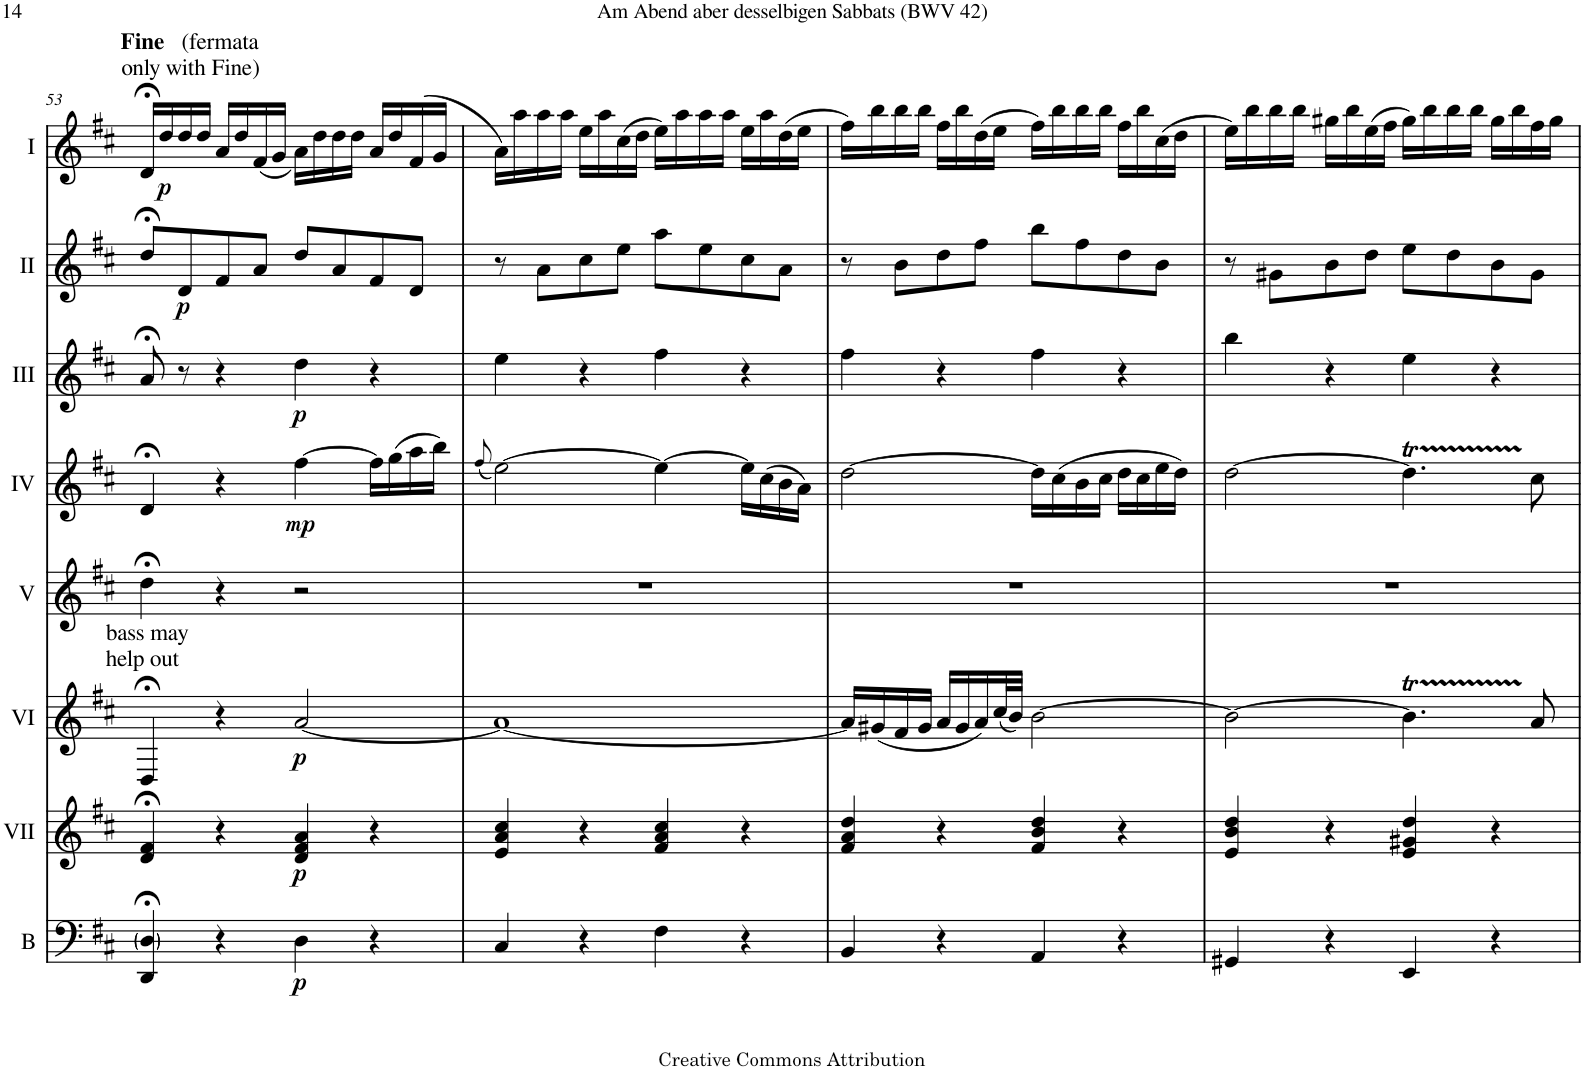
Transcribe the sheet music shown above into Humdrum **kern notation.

**kern	**dynam	**kern	**dynam	**kern	**dynam	**kern	**kern	**dynam	**kern	**dynam	**kern	**dynam	**kern	**dynam
*part8	*part8	*part7	*part7	*part6	*part6	*part5	*part4	*part4	*part3	*part3	*part2	*part2	*part1	*part1
*staff8	*staff8	*staff7	*staff7	*staff6	*staff6	*staff5	*staff4	*staff4	*staff3	*staff3	*staff2	*staff2	*staff1	*staff1
*I"Bass	*	*I"Acc. 7	*	*I"Acc. 6	*	*I"Acc. 5	*I"Acc. 4	*	*I"Acc. 3	*	*I"Acc. 2	*	*I"Acc. 1	*
*I'B	*	*	*	*	*	*	*	*	*	*	*	*	*	*
!!LO:PB:g=z
*clefF4	*	*clefG2	*	*clefG2	*	*clefG2	*clefG2	*	*clefG2	*	*clefG2	*	*clefG2	*
*Trd7c12	*	*	*	*Trd7c12	*	*	*	*	*Trd7c12	*	*	*	*	*
*k[f#c#]	*	*k[f#c#]	*	*k[f#c#]	*	*k[f#c#]	*k[f#c#]	*	*k[f#c#]	*	*k[f#c#]	*	*k[f#c#]	*
*M2/2	*	*M2/2	*	*M2/2	*	*M2/2	*M2/2	*	*M2/2	*	*M2/2	*	*M2/2	*
*met(c|)	*	*met(c|)	*	*met(c|)	*	*met(c|)	*met(c|)	*	*met(c|)	*	*met(c|)	*	*met(c|)	*
=53	=53	=53	=53	=53	=53	=53	=53	=53	=53	=53	=53	=53	=53	=53
!	!	!	!	!LO:TX:a:t=bass may	!	!	!	!	!	!	!	!	!	!
!	!	!	!	!LO:TX:a:t=help out	!	!	!	!	!	!	!	!	!	!
4DD/;< 4D/;<	.	4d/;< 4f#/;<	.	4D;</	.	4dd;<\	4d;</	.	8a;</	.	8dd;</L	.	16d;</LL	.
!	!	!	!	!	!	!	!	!	!	!	!	!	!	!LO:DY:b
.	.	.	.	.	.	.	.	.	.	.	.	.	16dd/	p
!	!	!	!	!	!	!	!	!	!	!	!	!LO:DY:b	!	!
.	.	.	.	.	.	.	.	.	8r	.	8d/	p	16dd/	.
.	.	.	.	.	.	.	.	.	.	.	.	.	16dd/JJ	.
4r	.	4r	.	4r	.	4r	4r	.	4r	.	8f#/	.	16a/LL	.
.	.	.	.	.	.	.	.	.	.	.	.	.	16dd/	.
.	.	.	.	.	.	.	.	.	.	.	8a/J	.	(<16f#/	.
.	.	.	.	.	.	.	.	.	.	.	.	.	16g/JJ	.
!	!LO:DY:b	!	!LO:DY:b	!	!LO:DY:b	!	!	!LO:DY:b	!	!LO:DY:b	!	!	!	!
4D\	p	4d/ 4f#/ 4a/	p	[2a/	p	2r	[4ff#\	mp	4dd\	p	8dd/L	.	16a\LL)	.
.	.	.	.	.	.	.	.	.	.	.	.	.	16dd\	.
.	.	.	.	.	.	.	.	.	.	.	8a/	.	16dd\	.
.	.	.	.	.	.	.	.	.	.	.	.	.	16dd\JJ	.
4r	.	4r	.	.	.	.	16ff#\LL]	.	4r	.	8f#/	.	16a/LL	.
.	.	.	.	.	.	.	(16gg\	.	.	.	.	.	16dd/	.
.	.	.	.	.	.	.	16aa\	.	.	.	8d/J	.	(16f#/	.
.	.	.	.	.	.	.	16bb\JJ)	.	.	.	.	.	16g/JJ	.
!	!	!	!	!	!	!	!	!	!	!	!	!	!LO:TX:a:t=<b>Fine</b>   (fermata\nonly with Fine)	!
=54	=54	=54	=54	=54	=54	=54	=54	=54	=54	=54	=54	=54	=54	=54
.	.	.	.	.	.	.	(8qff#/	.	.	.	.	.	.	.
4C#/	.	4e/ 4a/ 4cc#/	.	1a_	.	1r	[2ee\)	.	4ee\	.	8r	.	16a\LL)	.
.	.	.	.	.	.	.	.	.	.	.	.	.	16aa\	.
.	.	.	.	.	.	.	.	.	.	.	8a\L	.	16aa\	.
.	.	.	.	.	.	.	.	.	.	.	.	.	16aa\JJ	.
4r	.	4r	.	.	.	.	.	.	4r	.	8cc#\	.	16ee\LL	.
.	.	.	.	.	.	.	.	.	.	.	.	.	16aa\	.
.	.	.	.	.	.	.	.	.	.	.	8ee\J	.	(16cc#\	.
.	.	.	.	.	.	.	.	.	.	.	.	.	16dd\JJ	.
4F#\	.	4f#/ 4a/ 4cc#/	.	.	.	.	4ee\_	.	4ff#\	.	8aa\L	.	16ee\LL)	.
.	.	.	.	.	.	.	.	.	.	.	.	.	16aa\	.
.	.	.	.	.	.	.	.	.	.	.	8ee\	.	16aa\	.
.	.	.	.	.	.	.	.	.	.	.	.	.	16aa\JJ	.
4r	.	4r	.	.	.	.	16ee\LL]	.	4r	.	8cc#\	.	16ee\LL	.
.	.	.	.	.	.	.	(16cc#\	.	.	.	.	.	16aa\	.
.	.	.	.	.	.	.	16b\	.	.	.	8a\J	.	(16dd\	.
.	.	.	.	.	.	.	16a\JJ)	.	.	.	.	.	16ee\JJ	.
=55	=55	=55	=55	=55	=55	=55	=55	=55	=55	=55	=55	=55	=55	=55
4BB/	.	4f#/ 4a/ 4dd/	.	16a/LL]	.	1r	[2dd\	.	4ff#\	.	8r	.	16ff#\LL)	.
.	.	.	.	(16g#X/	.	.	.	.	.	.	.	.	16bb\	.
.	.	.	.	16f#/	.	.	.	.	.	.	8b\L	.	16bb\	.
.	.	.	.	16g#/JJ	.	.	.	.	.	.	.	.	16bb\JJ	.
4r	.	4r	.	16a/LL	.	.	.	.	4r	.	8dd\	.	16ff#\LL	.
.	.	.	.	16g#/	.	.	.	.	.	.	.	.	16bb\	.
.	.	.	.	16a/)	.	.	.	.	.	.	8ff#\J	.	(16dd\	.
.	.	.	.	(32cc#/L	.	.	.	.	.	.	.	.	16ee\JJ	.
.	.	.	.	32b/JJJ)	.	.	.	.	.	.	.	.	.	.
4AA/	.	4f#/ 4b/ 4dd/	.	[2b\	.	.	16dd\LL]	.	4ff#\	.	8bb\L	.	16ff#\LL)	.
.	.	.	.	.	.	.	(16cc#\	.	.	.	.	.	16bb\	.
.	.	.	.	.	.	.	16b\	.	.	.	8ff#\	.	16bb\	.
.	.	.	.	.	.	.	16cc#\JJ	.	.	.	.	.	16bb\JJ	.
4r	.	4r	.	.	.	.	16dd\LL	.	4r	.	8dd\	.	16ff#\LL	.
.	.	.	.	.	.	.	16cc#\	.	.	.	.	.	16bb\	.
.	.	.	.	.	.	.	16ee\	.	.	.	8b\J	.	(16cc#\	.
.	.	.	.	.	.	.	16dd\JJ)	.	.	.	.	.	16dd\JJ	.
=56	=56	=56	=56	=56	=56	=56	=56	=56	=56	=56	=56	=56	=56	=56
4GG#X/	.	4e/ 4b/ 4dd/	.	2b\_	.	1r	[2dd\	.	4bb\	.	8r	.	16ee\LL)	.
.	.	.	.	.	.	.	.	.	.	.	.	.	16bb\	.
.	.	.	.	.	.	.	.	.	.	.	8g#X\L	.	16bb\	.
.	.	.	.	.	.	.	.	.	.	.	.	.	16bb\JJ	.
4r	.	4r	.	.	.	.	.	.	4r	.	8b\	.	16gg#X\LL	.
.	.	.	.	.	.	.	.	.	.	.	.	.	16bb\	.
.	.	.	.	.	.	.	.	.	.	.	8dd\J	.	(16ee\	.
.	.	.	.	.	.	.	.	.	.	.	.	.	16ff#\JJ	.
4EE/	.	4e/ 4g#X/ 4dd/	.	4.bT\]	.	.	4.ddT\]	.	4ee\	.	8ee\L	.	16gg#\LL)	.
.	.	.	.	.	.	.	.	.	.	.	.	.	16bb\	.
.	.	.	.	.	.	.	.	.	.	.	8dd\	.	16bb\	.
.	.	.	.	.	.	.	.	.	.	.	.	.	16bb\JJ	.
4r	.	4r	.	.	.	.	.	.	4r	.	8b\	.	16gg#\LL	.
.	.	.	.	.	.	.	.	.	.	.	.	.	16bb\	.
.	.	.	.	8a/	.	.	8cc#\	.	.	.	8g#\J	.	16ff#\	.
.	.	.	.	.	.	.	.	.	.	.	.	.	16gg#\JJ	.
=	=	=	=	=	=	=	=	=	=	=	=	=	=	=
*-	*-	*-	*-	*-	*-	*-	*-	*-	*-	*-	*-	*-	*-	*-
